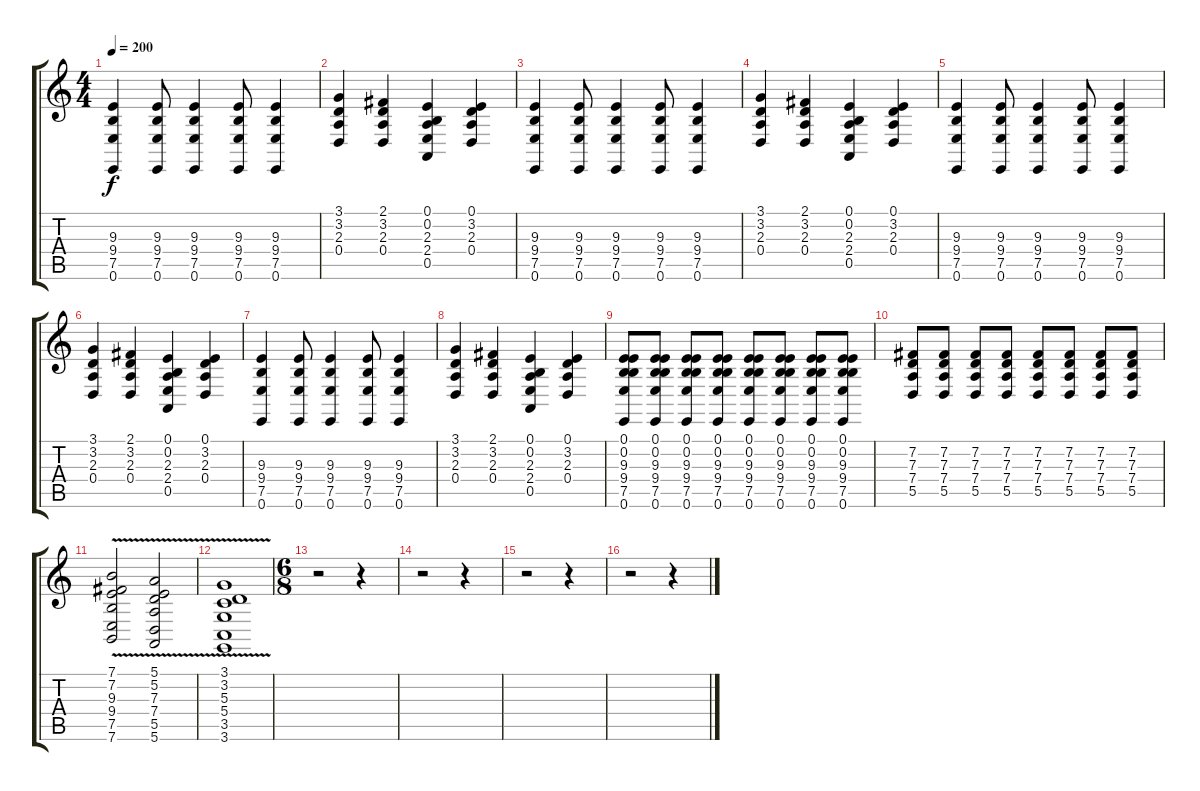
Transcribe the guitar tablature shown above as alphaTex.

\track "" {instrument pad5bowed}
\staff {score tabs}
\tuning (E4 B3 G3 D3 A2 E2) {hide}
\ts (4 4)
\tempo 200
\clef g2
\ks c
(9.3 9.4 7.5 0.6).4{dy f} (9.3 9.4 7.5 0.6).8 (9.3 9.4 7.5 0.6).4 (9.3 9.4 7.5 0.6).8 (9.3 9.4 7.5 0.6).4 |
(3.1 3.2 2.3 0.4).4 (2.1 3.2 2.3 0.4).4 (0.1 0.2 2.3 2.4 0.5).4 (0.1 3.2 2.3 0.4).4 |
(9.3 9.4 7.5 0.6).4 (9.3 9.4 7.5 0.6).8 (9.3 9.4 7.5 0.6).4 (9.3 9.4 7.5 0.6).8 (9.3 9.4 7.5 0.6).4 |
(3.1 3.2 2.3 0.4).4 (2.1 3.2 2.3 0.4).4 (0.1 0.2 2.3 2.4 0.5).4 (0.1 3.2 2.3 0.4).4 |
(9.3 9.4 7.5 0.6).4 (9.3 9.4 7.5 0.6).8 (9.3 9.4 7.5 0.6).4 (9.3 9.4 7.5 0.6).8 (9.3 9.4 7.5 0.6).4 |
(3.1 3.2 2.3 0.4).4 (2.1 3.2 2.3 0.4).4 (0.1 0.2 2.3 2.4 0.5).4 (0.1 3.2 2.3 0.4).4 |
(9.3 9.4 7.5 0.6).4 (9.3 9.4 7.5 0.6).8 (9.3 9.4 7.5 0.6).4 (9.3 9.4 7.5 0.6).8 (9.3 9.4 7.5 0.6).4 |
(3.1 3.2 2.3 0.4).4 (2.1 3.2 2.3 0.4).4 (0.1 0.2 2.3 2.4 0.5).4 (0.1 3.2 2.3 0.4).4 |
(0.1 0.2 9.3 9.4 7.5 0.6).8 (0.1 0.2 9.3 9.4 7.5 0.6).8 (0.1 0.2 9.3 9.4 7.5 0.6).8 (0.1 0.2 9.3 9.4 7.5 0.6).8 (0.1 0.2 9.3 9.4 7.5 0.6).8 (0.1 0.2 9.3 9.4 7.5 0.6).8 (0.1 0.2 9.3 9.4 7.5 0.6).8 (0.1 0.2 9.3 9.4 7.5 0.6).8 |
(7.2 7.3 7.4 5.5).8 (7.2 7.3 7.4 5.5).8 (7.2 7.3 7.4 5.5).8 (7.2 7.3 7.4 5.5).8 (7.2 7.3 7.4 5.5).8 (7.2 7.3 7.4 5.5).8 (7.2 7.3 7.4 5.5).8 (7.2 7.3 7.4 5.5).8 |
(7.1 7.2 9.3 9.4 7.5 7.6{v}).2 (5.1{v} 5.2 7.3 7.4 5.5 5.6).2 |
(3.1 3.2 5.3 5.4 3.5 3.6{v}).1 |
\ts (6 8)
r.2 r.4 |
r.2 r.4 |
r.2 r.4 |
r.2 r.4
